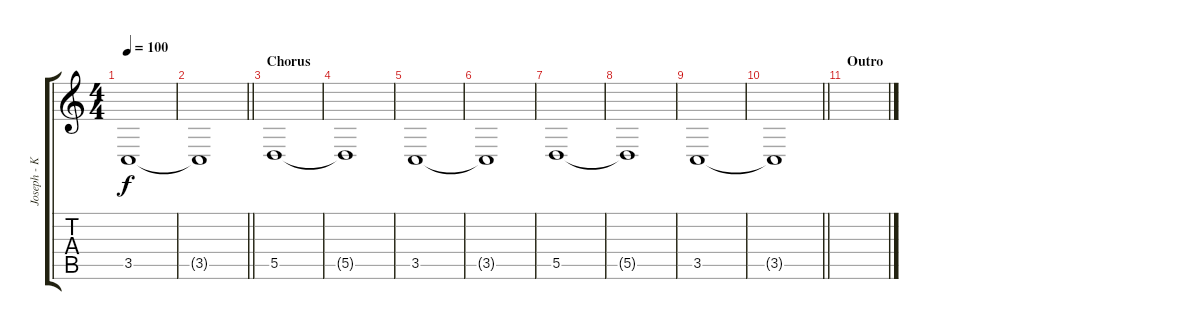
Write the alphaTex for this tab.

\track ("Joseph - Keyboards" "Joseph - K") {instrument lead3calliope}
\staff {score tabs}
\tuning (E4 B3 G3 D3 A2 E2) {hide}
\ts (4 4)
\tempo 100
\clef g2
\ks c
3.5.1{dy f} |
\barLineRight lightlight
3.5{t}.1 |
\section ("" "Chorus")
5.5.1 |
5.5{t}.1 |
3.5.1 |
3.5{t}.1 |
5.5.1 |
5.5{t}.1 |
3.5.1 |
\barLineRight lightlight
3.5{t}.1 |
\section ("" "Outro")
